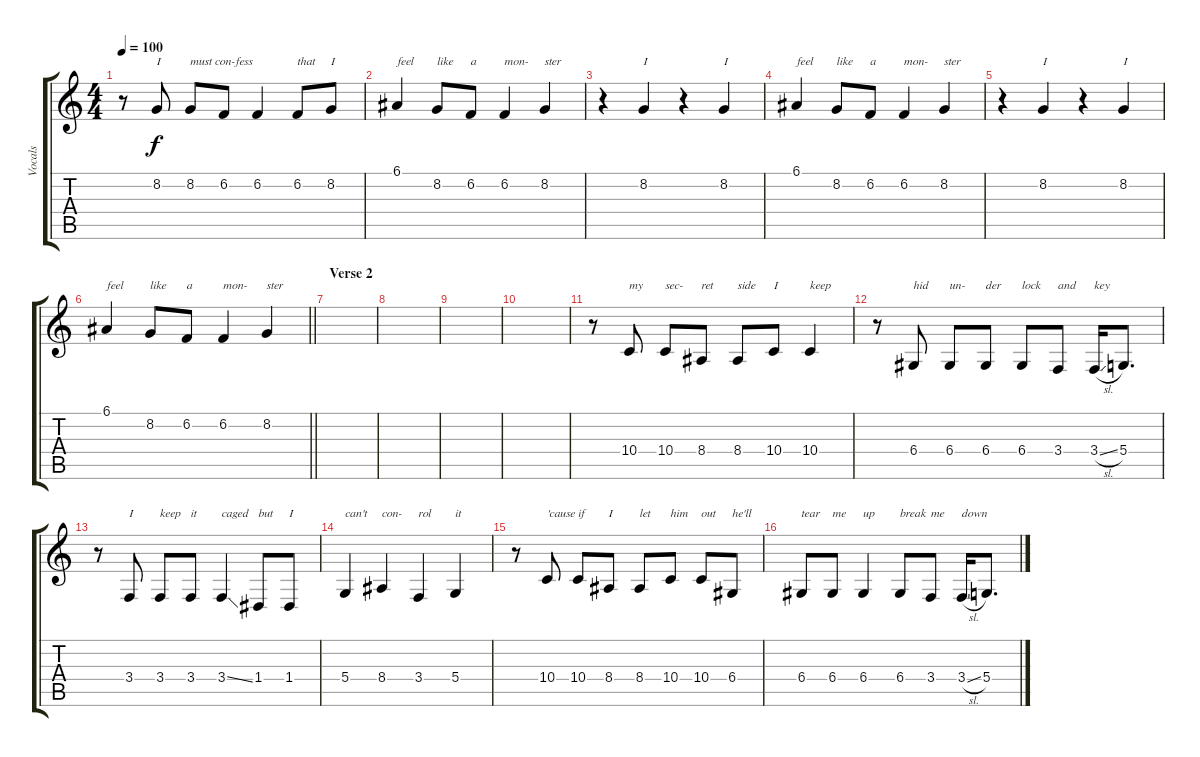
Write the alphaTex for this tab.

\track ("Vocals" "Vocals") {instrument lead2sawtooth}
\staff {score tabs}
\tuning (E4 B3 G3 D3 A2 E2) {hide}
\ts (4 4)
\tempo 100
\clef g2
\ks c
r.8{dy f} 8.2.8{txt "I"} 8.2.8{txt "must con-fess"} 6.2.8 6.2.4 6.2.8{txt "that"} 8.2.8{txt "I"} |
6.1.4{txt "feel"} 8.2.8{txt "like"} 6.2.8{txt "a"} 6.2.4{txt "mon-"} 8.2.4{txt "ster"} |
r.4 8.2.4{txt "I"} r.4 8.2.4{txt "I"} |
6.1.4{txt "feel"} 8.2.8{txt "like"} 6.2.8{txt "a"} 6.2.4{txt "mon-"} 8.2.4{txt "ster"} |
r.4 8.2.4{txt "I"} r.4 8.2.4{txt "I"} |
\barLineRight lightlight
6.1.4{txt "feel"} 8.2.8{txt "like"} 6.2.8{txt "a"} 6.2.4{txt "mon-"} 8.2.4{txt "ster"} |
\section ("" "Verse 2")
|
|
|
|
r.8 10.4.8{txt "my"} 10.4.8{txt "sec-"} 8.4.8{txt "ret"} 8.4.8{txt "side"} 10.4.8{txt "I"} 10.4.4{txt "keep"} |
r.8 6.4.8{txt "hid"} 6.4.8{txt "un-"} 6.4.8{txt "der"} 6.4.8{txt "lock"} 3.4.8{txt "and"} 3.4{sl}.16{txt "key"} 5.4.8{d} |
r.8 3.4.8{txt "I"} 3.4.8{txt "keep"} 3.4.8{txt "it"} 3.4{ss}.4{txt "caged"} 1.4.8{txt "but"} 1.4.8{txt "I"} |
5.4.4{txt "can't"} 8.4.4{txt "con-"} 3.4.4{txt "rol"} 5.4.4{txt "it"} |
r.8 10.4.8{txt "'cause if"} 10.4.8 8.4.8{txt "I"} 8.4.8{txt "let"} 10.4.8{txt "him"} 10.4.8{txt "out"} 6.4.8{txt "he'll"} |
6.4.8{txt "tear"} 6.4.8{txt "me"} 6.4.4{txt "up"} 6.4.8{txt "break"} 3.4.8{txt "me"} 3.4{sl}.16{txt "down"} 5.4.8{d}
